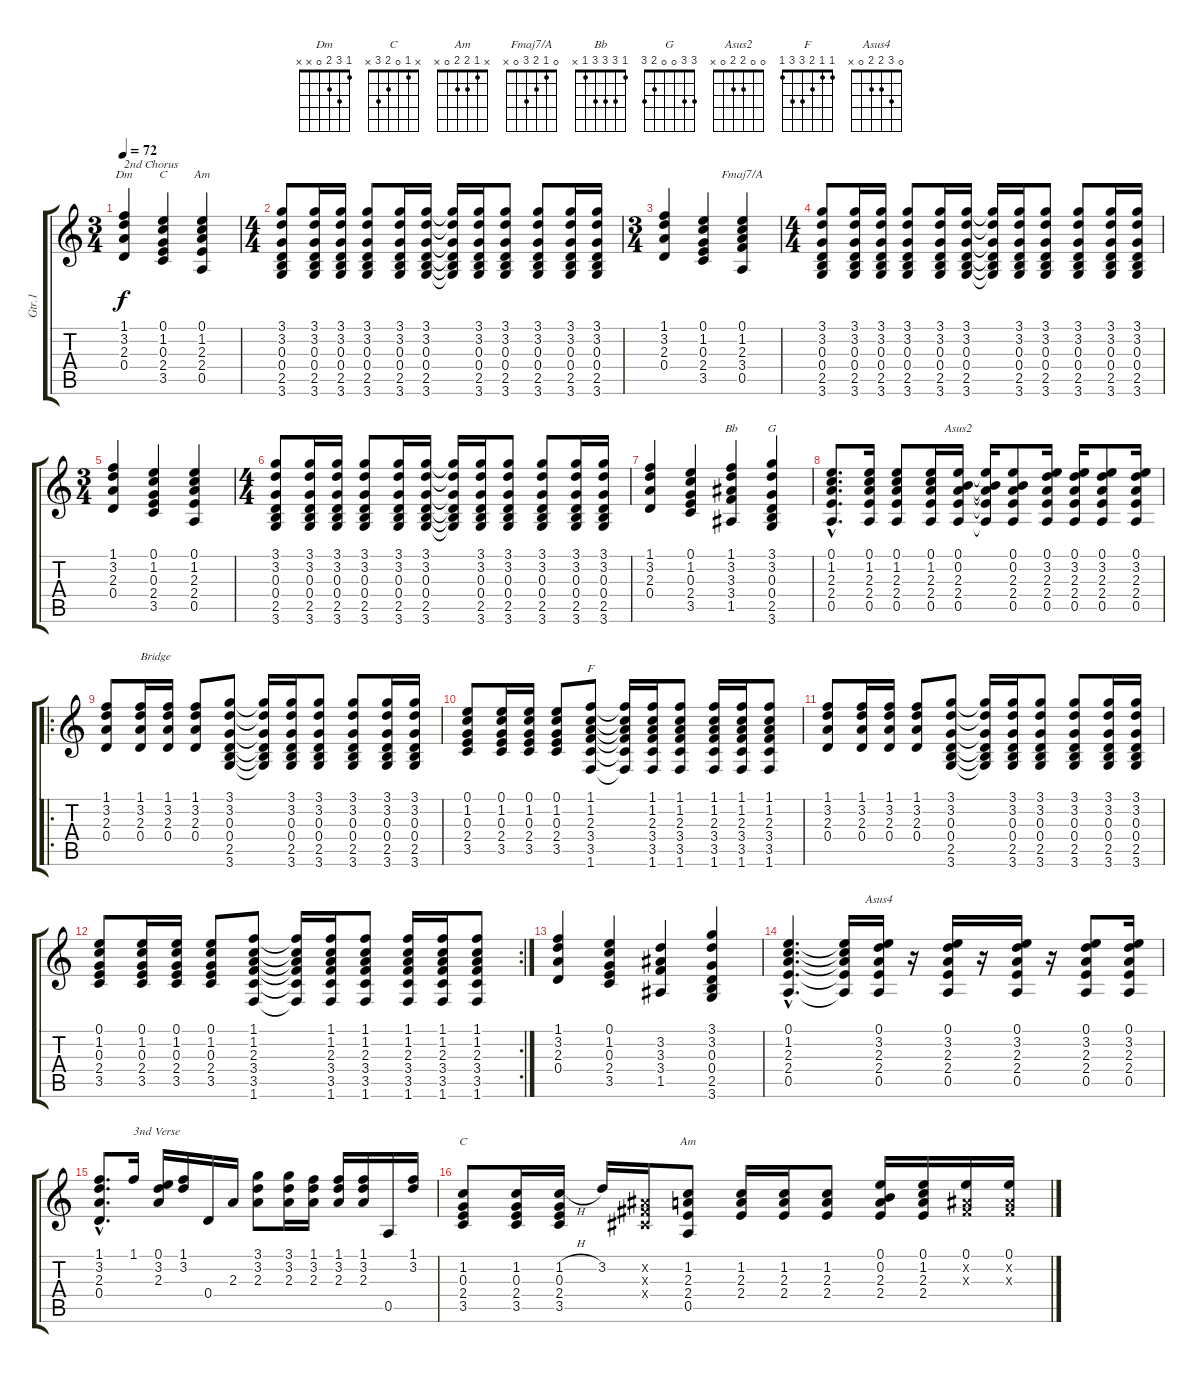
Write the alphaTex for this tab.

\track ("Gtr.1" "Gtr.1") {instrument acousticguitarsteel}
\staff {score tabs}
\tuning (E4 B3 G3 D3 A2 E2) {hide}
\chord ("Dm" 1 3 2 0 x x)
\chord ("C" 0 1 0 2 3 x)
\chord ("Am" 0 1 2 2 0 x)
\chord ("Fmaj7/A" 0 1 2 3 0 x)
\chord ("Bb" 1 3 3 3 1 x)
\chord ("G" 3 3 0 0 2 3)
\chord ("Asus2" 0 0 2 2 0 x)
\chord ("F" 1 1 2 3 3 1)
\chord ("Asus4" 0 3 2 2 0 x)
\chord ("C" x 1 0 2 3 x)
\chord ("Am" x 1 2 2 0 x)
\ts (3 4)
\tempo 72
\clef g2
\ks c
(1.1 3.2 2.3 0.4).4{ch "Dm" txt "2nd Chorus" dy f} (0.1 1.2 0.3 2.4 3.5).4{ch "C"} (0.1 1.2 2.3 2.4 0.5).4{ch "Am"} |
\ts (4 4)
(3.1 3.2 0.3 0.4 2.5 3.6).8 (3.1 3.2 0.3 0.4 2.5 3.6).16 (3.1 3.2 0.3 0.4 2.5 3.6).16 (3.1 3.2 0.3 0.4 2.5 3.6).8 (3.1 3.2 0.3 0.4 2.5 3.6).16 (3.1 3.2 0.3 0.4 2.5 3.6).16 (3.1{t} 3.2{t} 0.3{t} 0.4{t} 2.5{t} 3.6{t}).16 (3.1 3.2 0.3 0.4 2.5 3.6).16 (3.1 3.2 0.3 0.4 2.5 3.6).8 (3.1 3.2 0.3 0.4 2.5 3.6).8 (3.1 3.2 0.3 0.4 2.5 3.6).16 (3.1 3.2 0.3 0.4 2.5 3.6).16 |
\ts (3 4)
(1.1 3.2 2.3 0.4).4 (0.1 1.2 0.3 2.4 3.5).4 (0.1 1.2 2.3 3.4 0.5).4{ch "Fmaj7/A"} |
\ts (4 4)
(3.1 3.2 0.3 0.4 2.5 3.6).8 (3.1 3.2 0.3 0.4 2.5 3.6).16 (3.1 3.2 0.3 0.4 2.5 3.6).16 (3.1 3.2 0.3 0.4 2.5 3.6).8 (3.1 3.2 0.3 0.4 2.5 3.6).16 (3.1 3.2 0.3 0.4 2.5 3.6).16 (3.1{t} 3.2{t} 0.3{t} 0.4{t} 2.5{t} 3.6{t}).16 (3.1 3.2 0.3 0.4 2.5 3.6).16 (3.1 3.2 0.3 0.4 2.5 3.6).8 (3.1 3.2 0.3 0.4 2.5 3.6).8 (3.1 3.2 0.3 0.4 2.5 3.6).16 (3.1 3.2 0.3 0.4 2.5 3.6).16 |
\ts (3 4)
(1.1 3.2 2.3 0.4).4 (0.1 1.2 0.3 2.4 3.5).4 (0.1 1.2 2.3 2.4 0.5).4 |
\ts (4 4)
(3.1 3.2 0.3 0.4 2.5 3.6).8 (3.1 3.2 0.3 0.4 2.5 3.6).16 (3.1 3.2 0.3 0.4 2.5 3.6).16 (3.1 3.2 0.3 0.4 2.5 3.6).8 (3.1 3.2 0.3 0.4 2.5 3.6).16 (3.1 3.2 0.3 0.4 2.5 3.6).16 (3.1{t} 3.2{t} 0.3{t} 0.4{t} 2.5{t} 3.6{t}).16 (3.1 3.2 0.3 0.4 2.5 3.6).16 (3.1 3.2 0.3 0.4 2.5 3.6).8 (3.1 3.2 0.3 0.4 2.5 3.6).8 (3.1 3.2 0.3 0.4 2.5 3.6).16 (3.1 3.2 0.3 0.4 2.5 3.6).16 |
(1.1 3.2 2.3 0.4).4 (0.1 1.2 0.3 2.4 3.5).4 (1.1 3.2 3.3 3.4 1.5).4{ch "Bb"} (3.1 3.2 0.3 0.4 2.5 3.6).4{ch "G"} |
(0.1{hac} 1.2{hac} 2.3{hac} 2.4{hac} 0.5{hac}).8{d} (0.1 1.2 2.3 2.4 0.5).16 (0.1 1.2 2.3 2.4 0.5).8 (0.1 1.2 2.3 2.4 0.5).16 (0.1 0.2 2.3 2.4 0.5).16{ch "Asus2"} (0.1{t} 0.2{t} 2.3{t} 2.4{t} 0.5{t}).16 (0.1 0.2 2.3 2.4 0.5).8 (0.1 3.2 2.3 2.4 0.5).16 (0.1 3.2 2.3 2.4 0.5).16 (0.1 3.2 2.3 2.4 0.5).8 (0.1 3.2 2.3 2.4 0.5).16 |
\ro
(1.1 3.2 2.3 0.4).8 (1.1 3.2 2.3 0.4).16{txt "Bridge"} (1.1 3.2 2.3 0.4).16 (1.1 3.2 2.3 0.4).8 (3.1 3.2 0.3 0.4 2.5 3.6).8 (3.1{t} 3.2{t} 0.3{t} 0.4{t} 2.5{t} 3.6{t}).16 (3.1 3.2 0.3 0.4 2.5 3.6).16 (3.1 3.2 0.3 0.4 2.5 3.6).8 (3.1 3.2 0.3 0.4 2.5 3.6).8 (3.1 3.2 0.3 0.4 2.5 3.6).16 (3.1 3.2 0.3 0.4 2.5 3.6).16 |
(0.1 1.2 0.3 2.4 3.5).8 (0.1 1.2 0.3 2.4 3.5).16 (0.1 1.2 0.3 2.4 3.5).16 (0.1 1.2 0.3 2.4 3.5).8 (1.1 1.2 2.3 3.4 3.5 1.6).8{ch "F"} (1.1{t} 1.2{t} 2.3{t} 3.4{t} 3.5{t} 1.6{t}).16 (1.1 1.2 2.3 3.4 3.5 1.6).16 (1.1 1.2 2.3 3.4 3.5 1.6).8 (1.1 1.2 2.3 3.4 3.5 1.6).16 (1.1 1.2 2.3 3.4 3.5 1.6).16 (1.1 1.2 2.3 3.4 3.5 1.6).8 |
(1.1 3.2 2.3 0.4).8 (1.1 3.2 2.3 0.4).16 (1.1 3.2 2.3 0.4).16 (1.1 3.2 2.3 0.4).8 (3.1 3.2 0.3 0.4 2.5 3.6).8 (3.1{t} 3.2{t} 0.3{t} 0.4{t} 2.5{t} 3.6{t}).16 (3.1 3.2 0.3 0.4 2.5 3.6).16 (3.1 3.2 0.3 0.4 2.5 3.6).8 (3.1 3.2 0.3 0.4 2.5 3.6).8 (3.1 3.2 0.3 0.4 2.5 3.6).16 (3.1 3.2 0.3 0.4 2.5 3.6).16 |
\rc 2
(0.1 1.2 0.3 2.4 3.5).8 (0.1 1.2 0.3 2.4 3.5).16 (0.1 1.2 0.3 2.4 3.5).16 (0.1 1.2 0.3 2.4 3.5).8 (1.1 1.2 2.3 3.4 3.5 1.6).8 (1.1{t} 1.2{t} 2.3{t} 3.4{t} 3.5{t} 1.6{t}).16 (1.1 1.2 2.3 3.4 3.5 1.6).16 (1.1 1.2 2.3 3.4 3.5 1.6).8 (1.1 1.2 2.3 3.4 3.5 1.6).16 (1.1 1.2 2.3 3.4 3.5 1.6).16 (1.1 1.2 2.3 3.4 3.5 1.6).8 |
(1.1 3.2 2.3 0.4).4 (0.1 1.2 0.3 2.4 3.5).4 (3.2 3.3 3.4 1.5).4 (3.1 3.2 0.3 0.4 2.5 3.6).4 |
(0.1{hac} 1.2{hac} 2.3{hac} 2.4{hac} 0.5{hac}).4{d} (0.1{t} 1.2{t} 2.3{t} 2.4{t} 0.5{t}).16 (0.1 3.2 2.3 2.4 0.5).16{ch "Asus4"} r.16 (0.1 3.2 2.3 2.4 0.5).16 r.16 (0.1 3.2 2.3 2.4 0.5).16 r.16 (0.1 3.2 2.3 2.4 0.5).8 (0.1 3.2 2.3 2.4 0.5).16 |
(1.1{hac} 3.2{hac} 2.3{hac} 0.4{hac}).8{d} 1.1.16{txt "3nd Verse"} (0.1 3.2 2.3).16 (1.1 3.2).16 0.4.16 2.3.16 (3.1 3.2 2.3).8 (3.1 3.2 2.3).16 (1.1 3.2 2.3).16 (1.1 3.2 2.3).16 (1.1 3.2 2.3).16 0.5.16 (1.1 3.2).16 |
(1.2 0.3 2.4 3.5).8{ch "C"} (1.2 0.3 2.4 3.5).16 (1.2{h} 0.3 2.4 3.5).16 3.2.16 (-1.2{x} -1.3{x} -1.4{x}).16 (1.2 2.3 2.4 0.5).8{ch "Am"} (1.2 2.3 2.4).16 (1.2 2.3 2.4).16 (1.2 2.3 2.4).8 (0.1 0.2 2.3 2.4).16 (0.1 1.2 2.3 2.4).16 (0.1 -1.2{x} -1.3{x}).16 (0.1 -1.2{x} -1.3{x}).16
